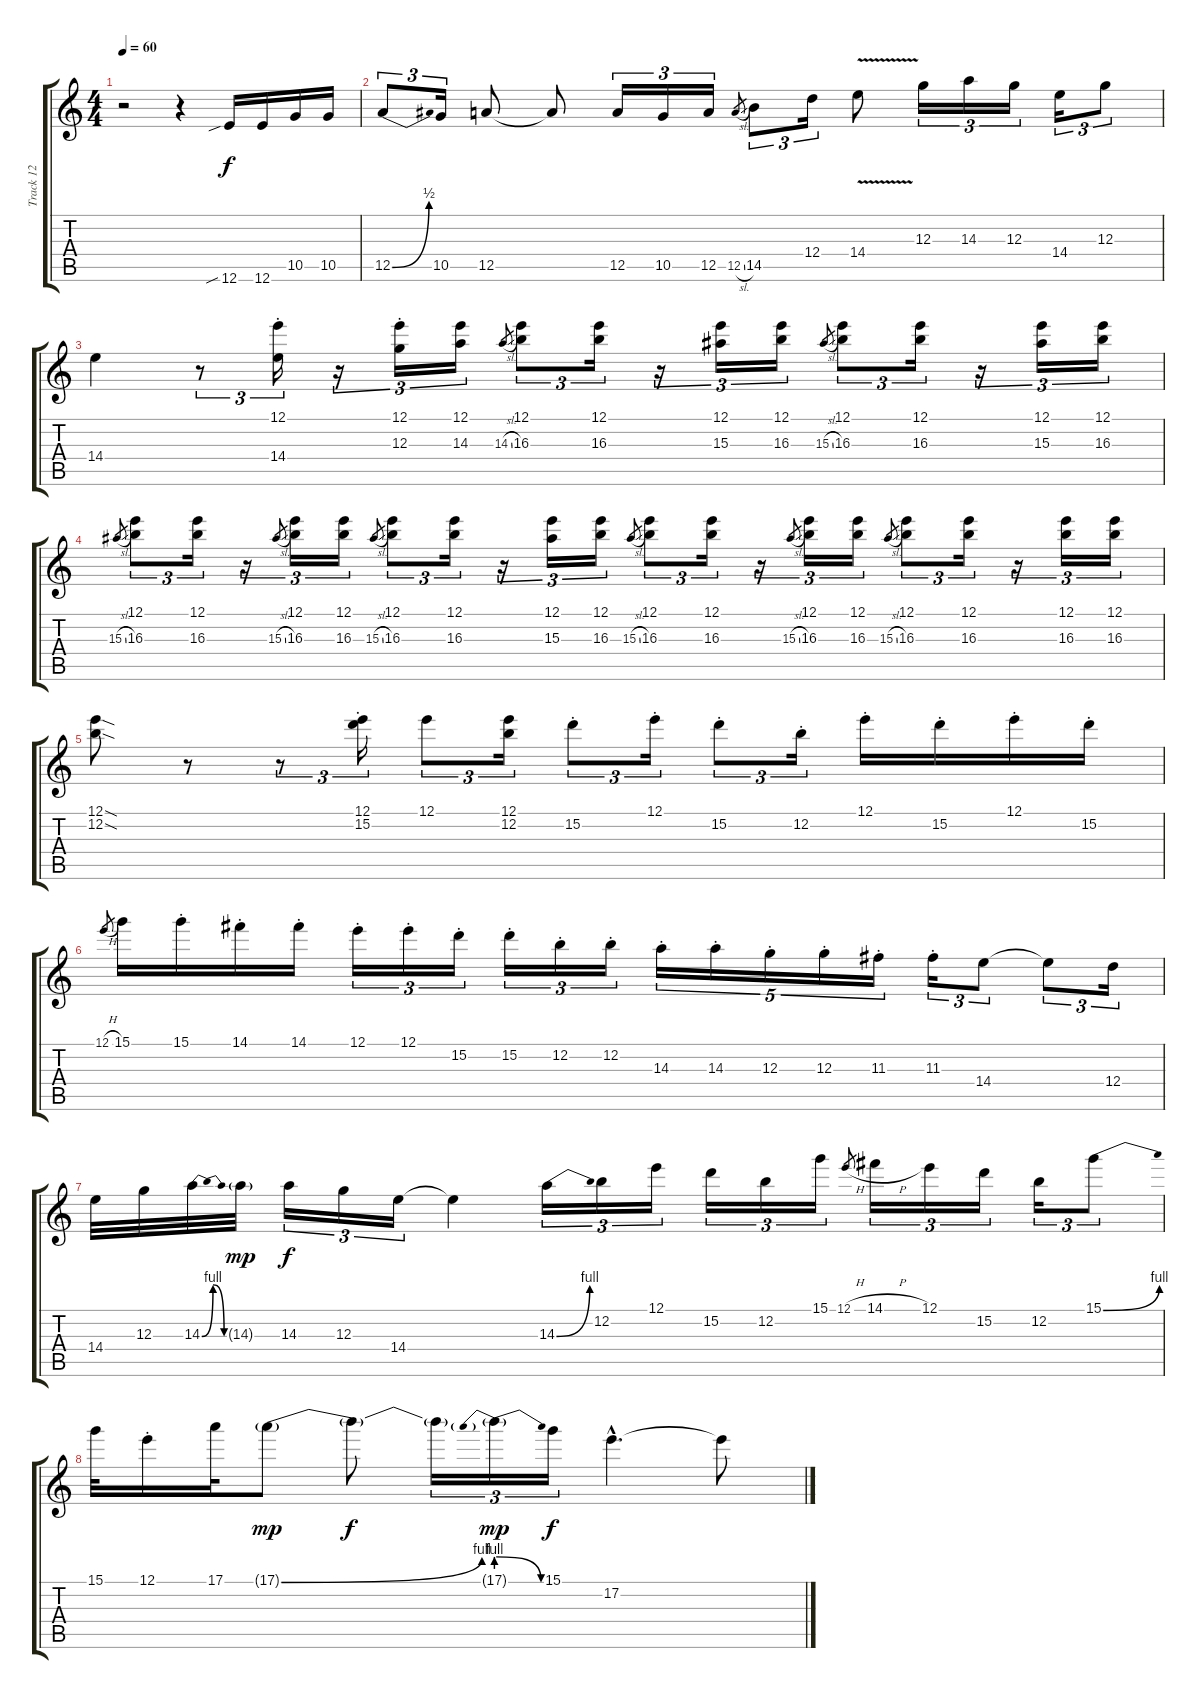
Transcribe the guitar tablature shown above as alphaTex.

\track ("Track 12" "Track 12") {instrument electricguitarjazz}
\staff {score tabs}
\tuning (E4 B3 G3 D3 A2 E2) {hide}
\ts (4 4)
\tempo 60
\clef g2
\ks c
r.2{dy f} r.4 12.6{sib}.16 12.6.16 10.5.16 10.5.16 |
12.5{be (bend 0 0 60 2)}.8{tu (3 2)} 10.5.16{tu (3 2)} 12.5.8 12.5{t}.8 12.5.16{tu (3 2)} 10.5.16{tu (3 2)} 12.5.16{tu (3 2)} 12.5{sl}.8{gr} 14.5.8{tu (3 2)} 12.4.16{tu (3 2)} 14.4{v}.8 12.3.16{tu (3 2)} 14.3.16{tu (3 2)} 12.3.16{tu (3 2)} 14.4.16{tu (3 2)} 12.3.8{tu (3 2)} |
14.4.4 r.8{tu (3 2)} (12.1{st} 14.4).16{tu (3 2)} r.16{tu (3 2)} (12.1{st} 12.3).16{tu (3 2)} (12.1 14.3).16{tu (3 2)} 14.3{sl}.8{gr} (12.1 16.3).8{tu (3 2)} (12.1 16.3).16{tu (3 2)} r.16{tu (3 2)} (12.1 15.3).16{tu (3 2)} (12.1 16.3).16{tu (3 2)} 15.3{sl}.8{gr} (12.1 16.3).8{tu (3 2)} (12.1 16.3).16{tu (3 2)} r.16{tu (3 2)} (12.1 15.3).16{tu (3 2)} (12.1 16.3).16{tu (3 2)} |
15.3{sl}.8{gr} (12.1 16.3).8{tu (3 2)} (12.1 16.3).16{tu (3 2)} r.16{tu (3 2)} 15.3{sl}.8{gr} (12.1 16.3).16{tu (3 2)} (12.1 16.3).16{tu (3 2)} 15.3{sl}.8{gr} (12.1 16.3).8{tu (3 2)} (12.1 16.3).16{tu (3 2)} r.16{tu (3 2)} (12.1 15.3).16{tu (3 2)} (12.1 16.3).16{tu (3 2)} 15.3{sl}.8{gr} (12.1 16.3).8{tu (3 2)} (12.1 16.3).16{tu (3 2)} r.16{tu (3 2)} 15.3{sl}.8{gr} (12.1 16.3).16{tu (3 2)} (12.1 16.3).16{tu (3 2)} 15.3{sl}.8{gr} (12.1 16.3).8{tu (3 2)} (12.1 16.3).16{tu (3 2)} r.16{tu (3 2)} (12.1 16.3).16{tu (3 2)} (12.1 16.3).16{tu (3 2)} |
(12.1{sod} 12.2{sod}).8 r.8 r.8{tu (3 2)} (12.1{st} 15.2).16{tu (3 2)} 12.1.8{tu (3 2)} (12.1 12.2).16{tu (3 2)} 15.2{st}.8{tu (3 2)} 12.1{st}.16{tu (3 2)} 15.2{st}.8{tu (3 2)} 12.2{st}.16{tu (3 2)} 12.1{st}.16 15.2{st}.16 12.1{st}.16 15.2{st}.16 |
12.1{h}.8{gr} 15.1.16 15.1{st}.16 14.1{st}.16 14.1{st}.16 12.1{st}.16{tu (3 2)} 12.1{st}.16{tu (3 2)} 15.2{st}.16{tu (3 2)} 15.2{st}.16{tu (3 2)} 12.2{st}.16{tu (3 2)} 12.2{st}.16{tu (3 2)} 14.3{st}.16{tu (5 4)} 14.3{st}.16{tu (5 4)} 12.3{st}.16{tu (5 4)} 12.3{st}.16{tu (5 4)} 11.3{st}.16{tu (5 4)} 11.3{st}.16{tu (3 2)} 14.4.8{tu (3 2)} 14.4{t}.8{tu (3 2)} 12.4.16{tu (3 2)} |
14.4.32 12.3.32 14.3{be (bendrelease 0 0 15 4 45 4 60 0)}.32 14.3{g}.32{dy mp} 14.3.16{tu (3 2) dy f} 12.3.16{tu (3 2)} 14.4.16{tu (3 2)} 14.4{t}.4 14.3{be (bend 0 0 60 4)}.16{tu (3 2)} 12.2.16{tu (3 2)} 12.1.16{tu (3 2)} 15.2.16{tu (3 2)} 12.2.16{tu (3 2)} 15.1.16{tu (3 2)} 12.1{h}.8{gr} 14.1{h}.16{tu (3 2)} 12.1.16{tu (3 2)} 15.2.16{tu (3 2)} 12.2.16{tu (3 2)} 15.1{be (bend 0 0 60 4)}.8{tu (3 2)} |
15.1.32 12.1{st}.16 17.1.32 17.1{be (bend 0 0 60 4) g}.8{dy mp} 17.1{t}.8{dy f} 17.1{t}.16{tu (3 2)} 17.1{be (prebendrelease 0 4 60 0) g}.16{tu (3 2) dy mp} 15.1.16{tu (3 2) dy f} 17.2{hac}.4{d} 17.2{t}.8
